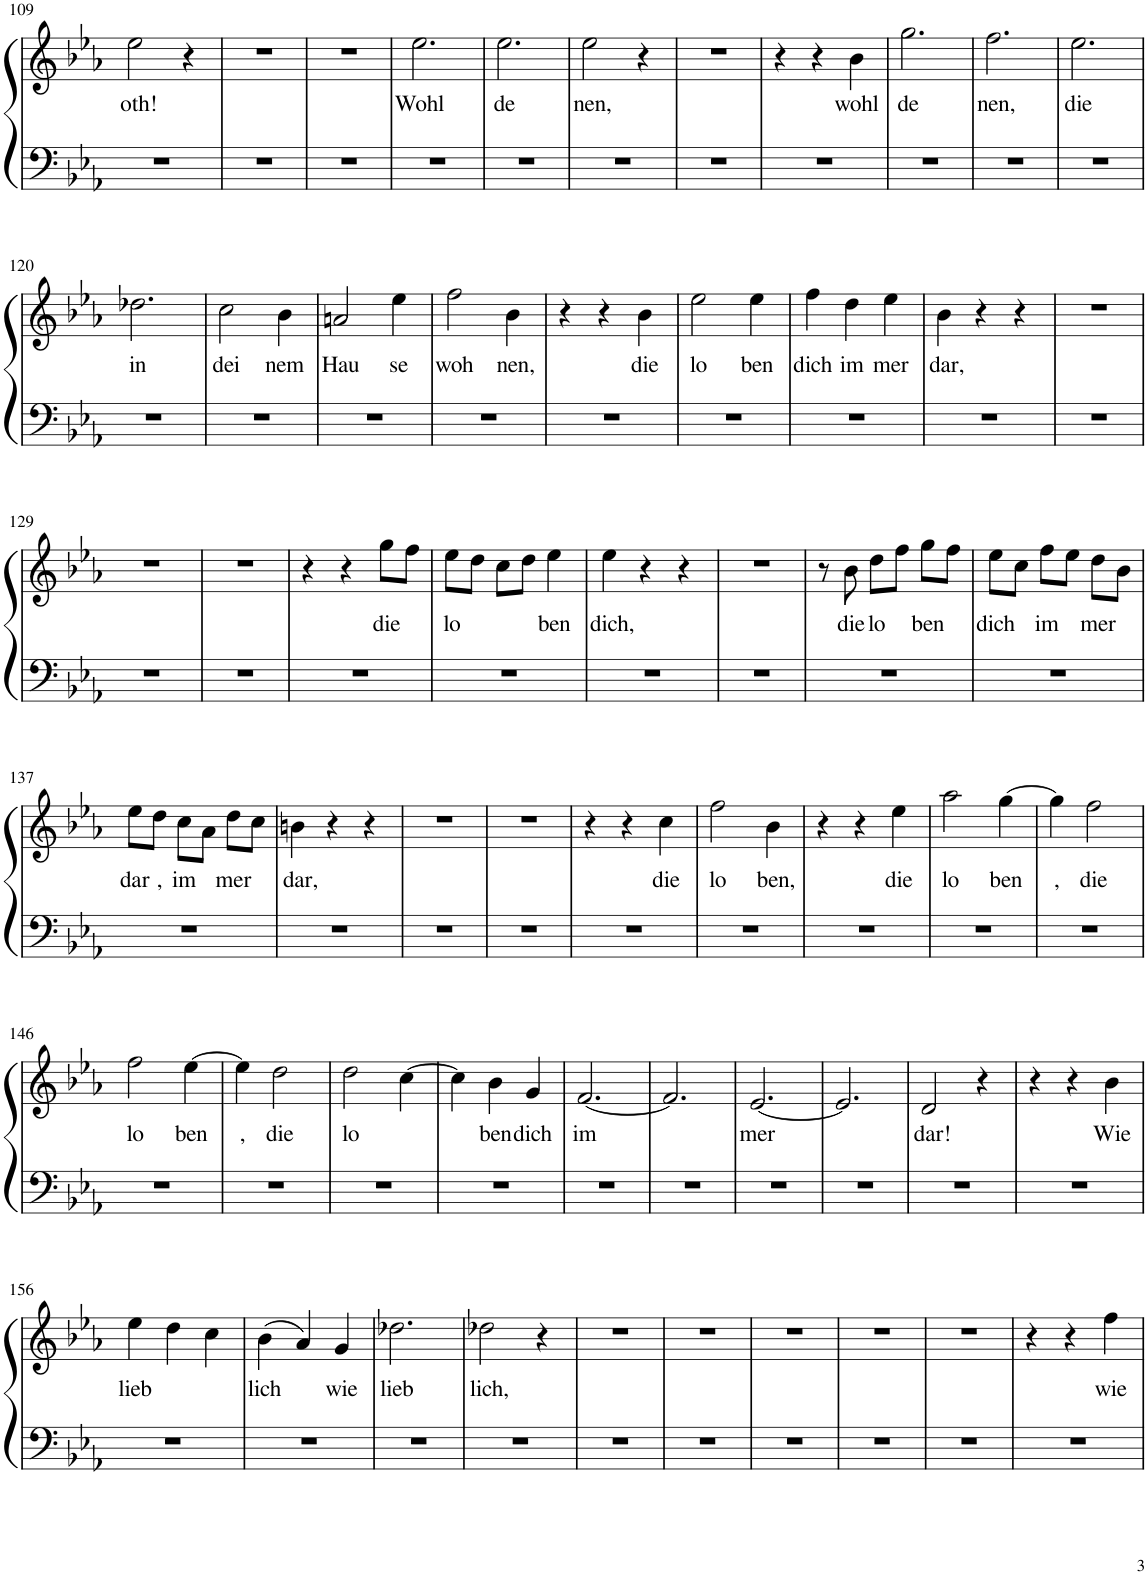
**kern	**kern	**text
*part1	*part1	*part1
*staff2	*staff1	*staff1
*I"Piano	*	*
*I'Pno.	*	*
!!LO:PB:g=z
*clefF4	*clefG2	*
*k[b-e-a-]	*k[b-e-a-]	*
*M3/4	*M3/4	*
=109	=109	=109
!	!	!LO:LY:b
2.r	2ee-\	oth!
.	4r	.
=110	=110	=110
2.r	2.r	.
=111	=111	=111
2.r	2.r	.
=112	=112	=112
!	!	!LO:LY:b
2.r	2.ee-\	Wohl
=113	=113	=113
!	!	!LO:LY:b
2.r	2.ee-\	de
=114	=114	=114
!	!	!LO:LY:b
2.r	2ee-\	nen,
.	4r	.
=115	=115	=115
2.r	2.r	.
=116	=116	=116
2.r	4r	.
.	4r	.
!	!	!LO:LY:b
.	4b-\	wohl
=117	=117	=117
!	!	!LO:LY:b
2.r	2.gg\	de
=118	=118	=118
!	!	!LO:LY:b
2.r	2.ff\	nen,
=119	=119	=119
!	!	!LO:LY:b
2.r	2.ee-\	die
!!LO:LB:g=z
=120	=120	=120
!	!	!LO:LY:b
2.r	2.dd-X\	in
=121	=121	=121
!	!	!LO:LY:b
2.r	2cc\	dei
!	!	!LO:LY:b
.	4b-\	nem
=122	=122	=122
!	!	!LO:LY:b
2.r	2an/	Hau
!	!	!LO:LY:b
.	4ee-\	se
=123	=123	=123
!	!	!LO:LY:b
2.r	2ff\	woh
!	!	!LO:LY:b
.	4b-\	nen,
=124	=124	=124
2.r	4r	.
.	4r	.
!	!	!LO:LY:b
.	4b-\	die
=125	=125	=125
!	!	!LO:LY:b
2.r	2ee-\	lo
!	!	!LO:LY:b
.	4ee-\	ben
=126	=126	=126
!	!	!LO:LY:b
2.r	4ff\	dich
!	!	!LO:LY:b
.	4dd\	im
!	!	!LO:LY:b
.	4ee-\	mer
=127	=127	=127
!	!	!LO:LY:b
2.r	4b-\	dar,
.	4r	.
.	4r	.
=128	=128	=128
2.r	2.r	.
!!LO:LB:g=z
=129	=129	=129
2.r	2.r	.
=130	=130	=130
2.r	2.r	.
=131	=131	=131
2.r	4r	.
.	4r	.
!	!	!LO:LY:b
.	8gg\L	die
.	8ff\J	.
=132	=132	=132
!	!	!LO:LY:b
2.r	8ee-\L	lo
.	8dd\J	.
.	8cc\L	.
.	8dd\J	.
!	!	!LO:LY:b
.	4ee-\	ben
=133	=133	=133
!	!	!LO:LY:b
2.r	4ee-\	dich,
.	4r	.
.	4r	.
=134	=134	=134
2.r	2.r	.
=135	=135	=135
2.r	8r	.
!	!	!LO:LY:b
.	8b-\	die
!	!	!LO:LY:b
.	8dd\L	lo
.	8ff\J	.
!	!	!LO:LY:b
.	8gg\L	ben
.	8ff\J	.
=136	=136	=136
!	!	!LO:LY:b
2.r	8ee-\L	dich
.	8cc\J	.
!	!	!LO:LY:b
.	8ff\L	im
.	8ee-\J	.
!	!	!LO:LY:b
.	8dd\L	mer
.	8b-\J	.
!!LO:LB:g=z
=137	=137	=137
!	!	!LO:LY:b
2.r	8ee-\L	dar
!	!	!LO:LY:b
.	8dd\J	,
!	!	!LO:LY:b
.	8cc\L	im
.	8a-\J	.
!	!	!LO:LY:b
.	8dd\L	mer
.	8cc\J	.
=138	=138	=138
!	!	!LO:LY:b
2.r	4bn\	dar,
.	4r	.
.	4r	.
=139	=139	=139
2.r	2.r	.
=140	=140	=140
2.r	2.r	.
=141	=141	=141
2.r	4r	.
.	4r	.
!	!	!LO:LY:b
.	4cc\	die
=142	=142	=142
!	!	!LO:LY:b
2.r	2ff\	lo
!	!	!LO:LY:b
.	4b-\	ben,
=143	=143	=143
2.r	4r	.
.	4r	.
!	!	!LO:LY:b
.	4ee-\	die
=144	=144	=144
!	!	!LO:LY:b
2.r	2aa-\	lo
!	!	!LO:LY:b
.	[4gg\	ben
=145	=145	=145
!	!	!LO:LY:b
2.r	4gg\]	,
!	!	!LO:LY:b
.	2ff\	die
!!LO:LB:g=z
=146	=146	=146
!	!	!LO:LY:b
2.r	2ff\	lo
!	!	!LO:LY:b
.	[4ee-\	ben
=147	=147	=147
!	!	!LO:LY:b
2.r	4ee-\]	,
!	!	!LO:LY:b
.	2dd\	die
=148	=148	=148
!	!	!LO:LY:b
2.r	2dd\	lo
.	[4cc\	.
=149	=149	=149
2.r	4cc\]	.
!	!	!LO:LY:b
.	4b-\	ben
!	!	!LO:LY:b
.	4g/	dich
=150	=150	=150
!	!	!LO:LY:b
2.r	[2.f/	im
=151	=151	=151
2.r	2.f/]	.
=152	=152	=152
!	!	!LO:LY:b
2.r	[2.e-/	mer
=153	=153	=153
2.r	2.e-/]	.
=154	=154	=154
!	!	!LO:LY:b
2.r	2d/	dar!
.	4r	.
=155	=155	=155
2.r	4r	.
.	4r	.
!	!	!LO:LY:b
.	4b-\	Wie
!!LO:LB:g=z
=156	=156	=156
!	!	!LO:LY:b
2.r	4ee-\	lieb
.	4dd\	.
.	4cc\	.
=157	=157	=157
!	!	!LO:LY:b
2.r	(4b-\	lich
.	4a-/)	.
!	!	!LO:LY:b
.	4g/	wie
=158	=158	=158
!	!	!LO:LY:b
2.r	2.dd-X\	lieb
=159	=159	=159
!	!	!LO:LY:b
2.r	2dd-X\	lich,
.	4r	.
=160	=160	=160
2.r	2.r	.
=161	=161	=161
2.r	2.r	.
=162	=162	=162
2.r	2.r	.
=163	=163	=163
2.r	2.r	.
=164	=164	=164
2.r	2.r	.
=165	=165	=165
2.r	4r	.
.	4r	.
!	!	!LO:LY:b
.	4ff\	wie
=	=	=
*-	*-	*-
